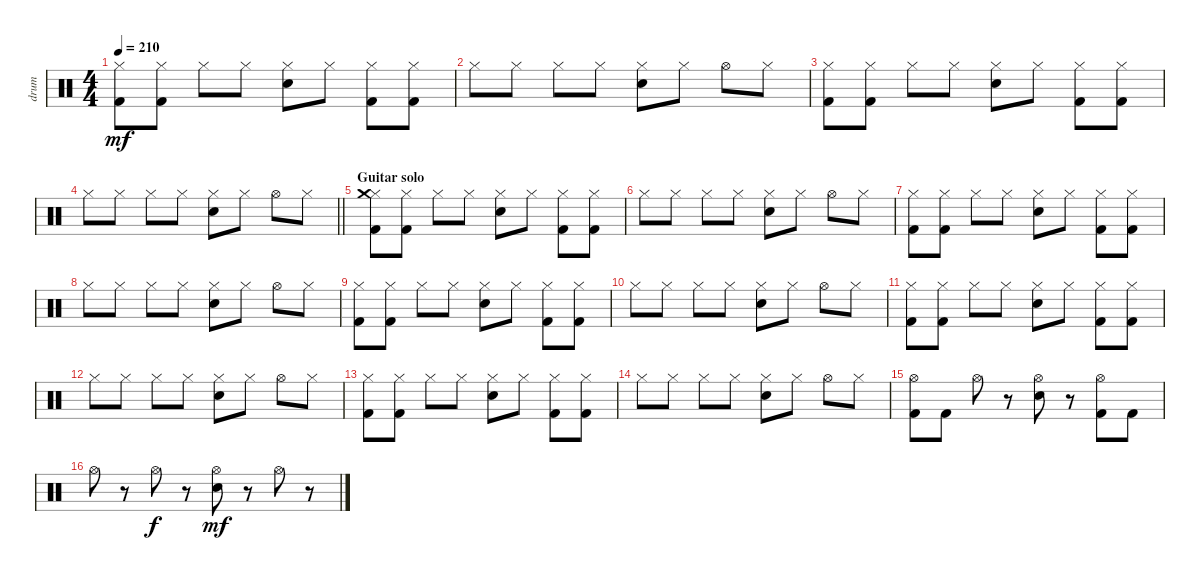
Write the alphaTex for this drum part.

\track ("drum" "drum") {solo instrument percussion}
\staff {score}
\articulation defaults
\ts (4 4)
\tempo 210
\clef neutral
\ks c
("Hi-Hat (closed)" "Kick (hit) 2").8{dy mf} ("Hi-Hat (closed)" "Kick (hit) 2").8 "Hi-Hat (closed)".8 "Hi-Hat (closed)".8 ("Hi-Hat (closed)" "Electric Snare (hit)").8 "Hi-Hat (closed)".8 ("Hi-Hat (closed)" "Kick (hit) 2").8 ("Hi-Hat (closed)" "Kick (hit) 2").8 |
"Hi-Hat (closed)".8 "Hi-Hat (closed)".8 "Hi-Hat (closed)".8 "Hi-Hat (closed)".8 ("Hi-Hat (closed)" "Electric Snare (hit)").8 "Hi-Hat (closed)".8 "Hi-Hat (open)".8 "Hi-Hat (closed)".8 |
("Hi-Hat (closed)" "Kick (hit) 2").8 ("Hi-Hat (closed)" "Kick (hit) 2").8 "Hi-Hat (closed)".8 "Hi-Hat (closed)".8 ("Hi-Hat (closed)" "Electric Snare (hit)").8 "Hi-Hat (closed)".8 ("Hi-Hat (closed)" "Kick (hit) 2").8 ("Hi-Hat (closed)" "Kick (hit) 2").8 |
\barLineRight lightlight "Hi-Hat (closed)".8 "Hi-Hat (closed)".8 "Hi-Hat (closed)".8 "Hi-Hat (closed)".8
("Hi-Hat (closed)" "Electric Snare (hit)").8 "Hi-Hat (closed)".8 "Hi-Hat (open)".8 "Hi-Hat (closed)".8 |
\section ("" "Guitar solo ")
("Hi-Hat (closed)" "Crash medium (hit)" "Kick (hit) 2").8 ("Hi-Hat (closed)" "Kick (hit) 2").8 "Hi-Hat (closed)".8 "Hi-Hat (closed)".8 ("Hi-Hat (closed)" "Electric Snare (hit)").8 "Hi-Hat (closed)".8 ("Hi-Hat (closed)" "Kick (hit) 2").8 ("Hi-Hat (closed)" "Kick (hit) 2").8 |
"Hi-Hat (closed)".8 "Hi-Hat (closed)".8 "Hi-Hat (closed)".8 "Hi-Hat (closed)".8 ("Hi-Hat (closed)" "Electric Snare (hit)").8 "Hi-Hat (closed)".8 "Hi-Hat (open)".8 "Hi-Hat (closed)".8 |
("Hi-Hat (closed)" "Kick (hit) 2").8 ("Hi-Hat (closed)" "Kick (hit) 2").8 "Hi-Hat (closed)".8 "Hi-Hat (closed)".8 ("Hi-Hat (closed)" "Electric Snare (hit)").8 "Hi-Hat (closed)".8 ("Hi-Hat (closed)" "Kick (hit) 2").8 ("Hi-Hat (closed)" "Kick (hit) 2").8 |
"Hi-Hat (closed)".8 "Hi-Hat (closed)".8 "Hi-Hat (closed)".8 "Hi-Hat (closed)".8 ("Hi-Hat (closed)" "Electric Snare (hit)").8 "Hi-Hat (closed)".8 "Hi-Hat (open)".8 "Hi-Hat (closed)".8 |
("Hi-Hat (closed)" "Kick (hit) 2").8 ("Hi-Hat (closed)" "Kick (hit) 2").8 "Hi-Hat (closed)".8 "Hi-Hat (closed)".8 ("Hi-Hat (closed)" "Electric Snare (hit)").8 "Hi-Hat (closed)".8 ("Hi-Hat (closed)" "Kick (hit) 2").8 ("Hi-Hat (closed)" "Kick (hit) 2").8 |
"Hi-Hat (closed)".8 "Hi-Hat (closed)".8 "Hi-Hat (closed)".8 "Hi-Hat (closed)".8 ("Hi-Hat (closed)" "Electric Snare (hit)").8 "Hi-Hat (closed)".8 "Hi-Hat (open)".8 "Hi-Hat (closed)".8 |
("Hi-Hat (closed)" "Kick (hit) 2").8 ("Hi-Hat (closed)" "Kick (hit) 2").8 "Hi-Hat (closed)".8 "Hi-Hat (closed)".8 ("Hi-Hat (closed)" "Electric Snare (hit)").8 "Hi-Hat (closed)".8 ("Hi-Hat (closed)" "Kick (hit) 2").8 ("Hi-Hat (closed)" "Kick (hit) 2").8 |
"Hi-Hat (closed)".8 "Hi-Hat (closed)".8 "Hi-Hat (closed)".8 "Hi-Hat (closed)".8 ("Hi-Hat (closed)" "Electric Snare (hit)").8 "Hi-Hat (closed)".8 "Hi-Hat (open)".8 "Hi-Hat (closed)".8 |
("Hi-Hat (closed)" "Kick (hit) 2").8 ("Hi-Hat (closed)" "Kick (hit) 2").8 "Hi-Hat (closed)".8 "Hi-Hat (closed)".8 ("Hi-Hat (closed)" "Electric Snare (hit)").8 "Hi-Hat (closed)".8 ("Hi-Hat (closed)" "Kick (hit) 2").8 ("Hi-Hat (closed)" "Kick (hit) 2").8 |
"Hi-Hat (closed)".8 "Hi-Hat (closed)".8 "Hi-Hat (closed)".8 "Hi-Hat (closed)".8 ("Hi-Hat (closed)" "Electric Snare (hit)").8 "Hi-Hat (closed)".8 "Hi-Hat (open)".8 "Hi-Hat (closed)".8 |
("Hi-Hat (open)" "Kick (hit) 2").8 "Kick (hit) 2".8 "Hi-Hat (open)".8 r.8 ("Hi-Hat (open)" "Electric Snare (hit)").8 r.8 ("Hi-Hat (open)" "Kick (hit) 2").8 "Kick (hit) 2".8 |
"Hi-Hat (open)".8 r.8 "Hi-Hat (open)".8{dy f} r.8 ("Hi-Hat (open)" "Electric Snare (hit)").8{dy mf} r.8 "Hi-Hat (open)".8 r.8
